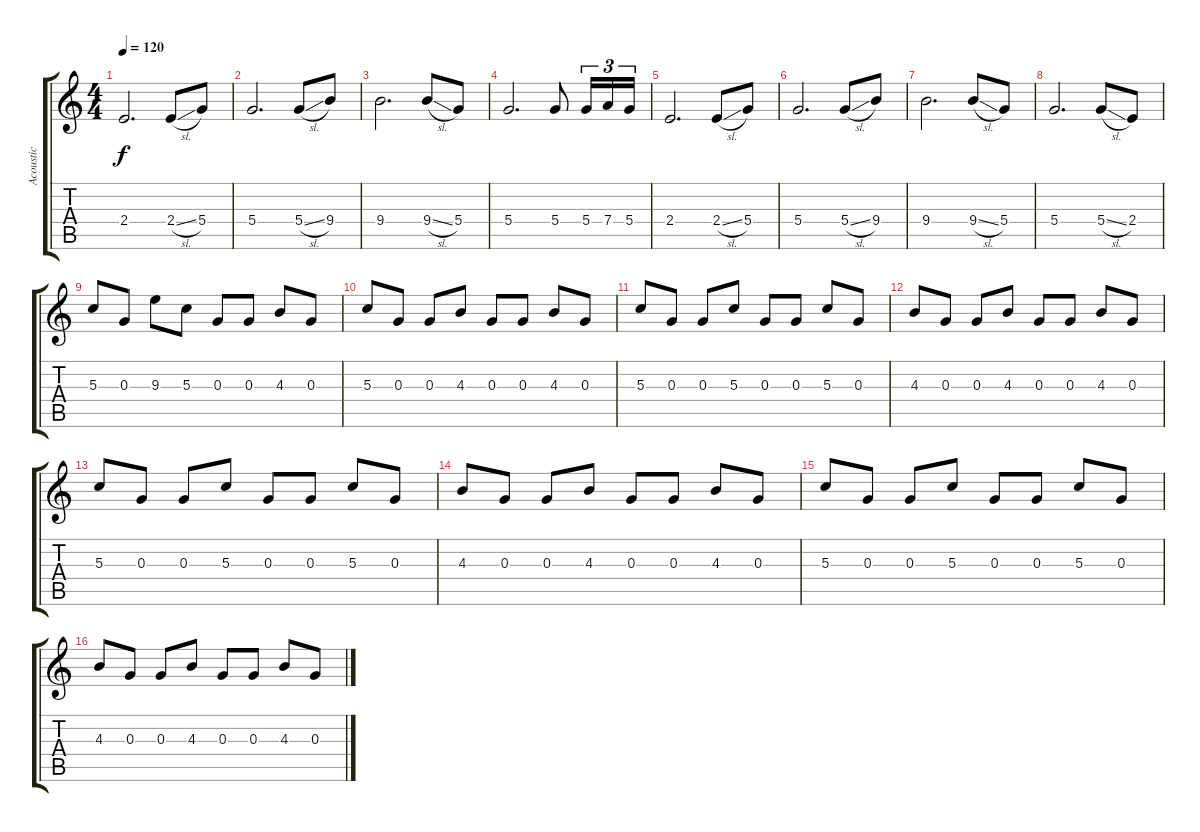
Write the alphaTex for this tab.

\track ("Acoustic" "Acoustic") {instrument acousticguitarsteel}
\staff {score tabs}
\tuning (E4 B3 G3 D3 A2 E2) {hide}
\ts (4 4)
\tempo 120
\clef g2
\ks c
2.4.2{d dy f volume 15} 2.4{sl}.8 5.4.8 |
5.4.2{d} 5.4{sl}.8 9.4.8 |
9.4.2{d} 9.4{sl}.8 5.4.8 |
5.4.2{d} 5.4.8 5.4.16{tu (3 2)} 7.4.16{tu (3 2)} 5.4.16{tu (3 2)} |
2.4.2{d} 2.4{sl}.8 5.4.8 |
5.4.2{d} 5.4{sl}.8 9.4.8 |
9.4.2{d} 9.4{sl}.8 5.4.8 |
5.4.2{d} 5.4{sl}.8 2.4.8 |
5.3.8 0.3.8 9.3.8 5.3.8 0.3.8 0.3.8 4.3.8 0.3.8 |
5.3.8 0.3.8 0.3.8 4.3.8 0.3.8 0.3.8 4.3.8 0.3.8 |
5.3.8 0.3.8 0.3.8 5.3.8 0.3.8 0.3.8 5.3.8 0.3.8 |
4.3.8 0.3.8 0.3.8 4.3.8 0.3.8 0.3.8 4.3.8 0.3.8 |
5.3.8 0.3.8 0.3.8 5.3.8 0.3.8 0.3.8 5.3.8 0.3.8 |
4.3.8 0.3.8 0.3.8 4.3.8 0.3.8 0.3.8 4.3.8 0.3.8 |
5.3.8 0.3.8 0.3.8 5.3.8 0.3.8 0.3.8 5.3.8 0.3.8 |
4.3.8 0.3.8 0.3.8 4.3.8 0.3.8 0.3.8 4.3.8 0.3.8
